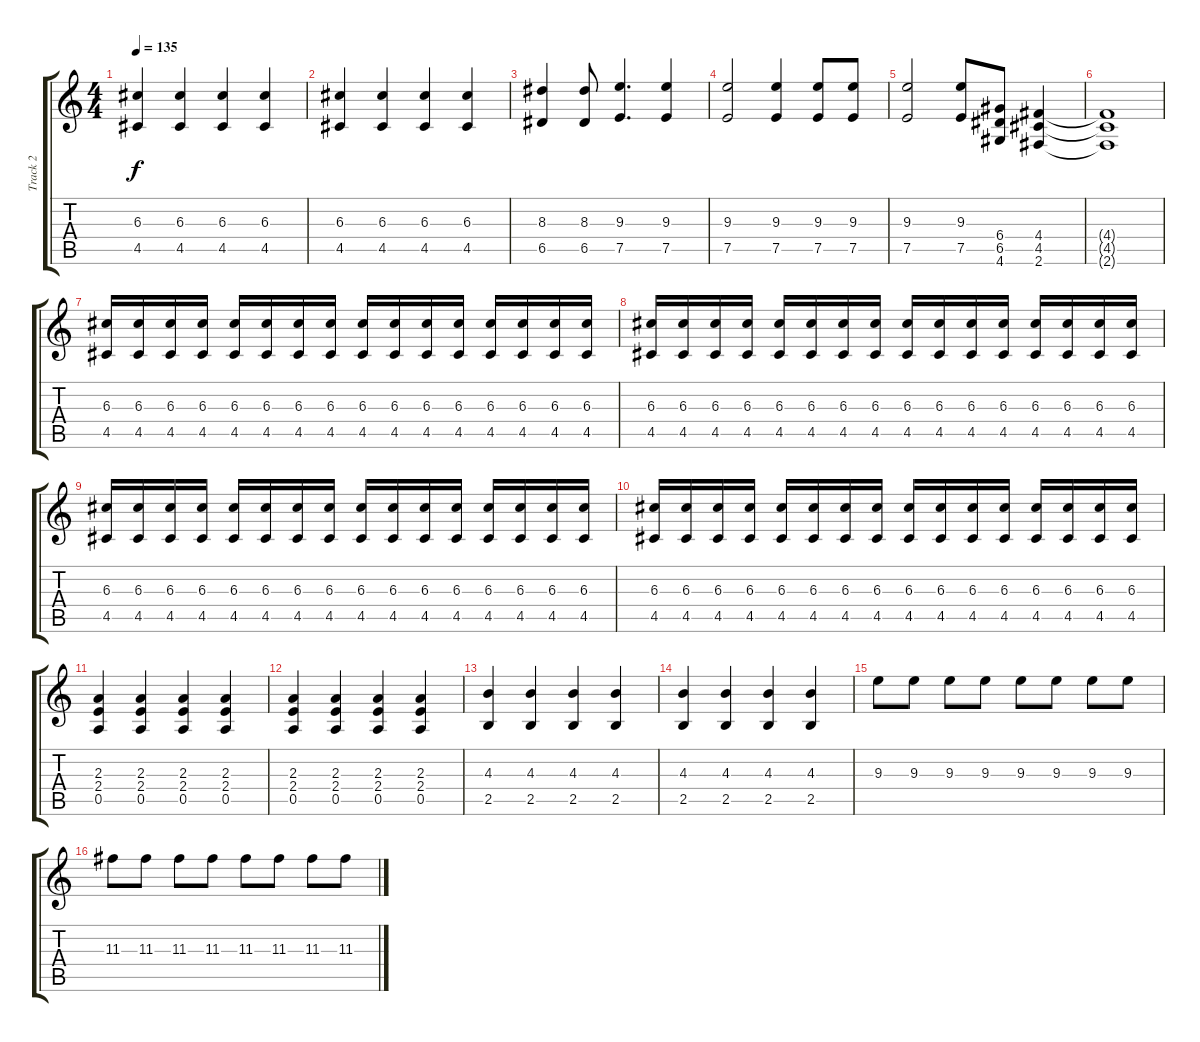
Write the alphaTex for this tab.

\track ("Track 2" "Track 2") {instrument distortionguitar}
\staff {score tabs}
\tuning (E4 B3 G3 D3 A2 E2) {hide}
\ts (4 4)
\tempo 135
\clef g2
\ks c
(6.3 4.5).4{dy f} (6.3 4.5).4 (6.3 4.5).4 (6.3 4.5).4 |
(6.3 4.5).4 (6.3 4.5).4 (6.3 4.5).4 (6.3 4.5).4 |
(8.3 6.5).4 (8.3 6.5).8 (9.3 7.5).4{d} (9.3 7.5).4 |
(9.3 7.5).2 (9.3 7.5).4 (9.3 7.5).8 (9.3 7.5).8 |
(9.3 7.5).2 (9.3 7.5).8 (6.4 6.5 4.6).8 (4.4 4.5 2.6).4 |
(4.4{t} 4.5{t} 2.6{t}).1 |
(6.3 4.5).16 (6.3 4.5).16 (6.3 4.5).16 (6.3 4.5).16 (6.3 4.5).16 (6.3 4.5).16 (6.3 4.5).16 (6.3 4.5).16 (6.3 4.5).16 (6.3 4.5).16 (6.3 4.5).16 (6.3 4.5).16 (6.3 4.5).16 (6.3 4.5).16 (6.3 4.5).16 (6.3 4.5).16 |
(6.3 4.5).16 (6.3 4.5).16 (6.3 4.5).16 (6.3 4.5).16 (6.3 4.5).16 (6.3 4.5).16 (6.3 4.5).16 (6.3 4.5).16 (6.3 4.5).16 (6.3 4.5).16 (6.3 4.5).16 (6.3 4.5).16 (6.3 4.5).16 (6.3 4.5).16 (6.3 4.5).16 (6.3 4.5).16 |
(6.3 4.5).16 (6.3 4.5).16 (6.3 4.5).16 (6.3 4.5).16 (6.3 4.5).16 (6.3 4.5).16 (6.3 4.5).16 (6.3 4.5).16 (6.3 4.5).16 (6.3 4.5).16 (6.3 4.5).16 (6.3 4.5).16 (6.3 4.5).16 (6.3 4.5).16 (6.3 4.5).16 (6.3 4.5).16 |
(6.3 4.5).16 (6.3 4.5).16 (6.3 4.5).16 (6.3 4.5).16 (6.3 4.5).16 (6.3 4.5).16 (6.3 4.5).16 (6.3 4.5).16 (6.3 4.5).16 (6.3 4.5).16 (6.3 4.5).16 (6.3 4.5).16 (6.3 4.5).16 (6.3 4.5).16 (6.3 4.5).16 (6.3 4.5).16 |
(2.3 2.4 0.5).4 (2.3 2.4 0.5).4 (2.3 2.4 0.5).4 (2.3 2.4 0.5).4 |
(2.3 2.4 0.5).4 (2.3 2.4 0.5).4 (2.3 2.4 0.5).4 (2.3 2.4 0.5).4 |
(4.3 2.5).4 (4.3 2.5).4 (4.3 2.5).4 (4.3 2.5).4 |
(4.3 2.5).4 (4.3 2.5).4 (4.3 2.5).4 (4.3 2.5).4 |
9.3.8 9.3.8 9.3.8 9.3.8 9.3.8 9.3.8 9.3.8 9.3.8 |
11.3.8 11.3.8 11.3.8 11.3.8 11.3.8 11.3.8 11.3.8 11.3.8
